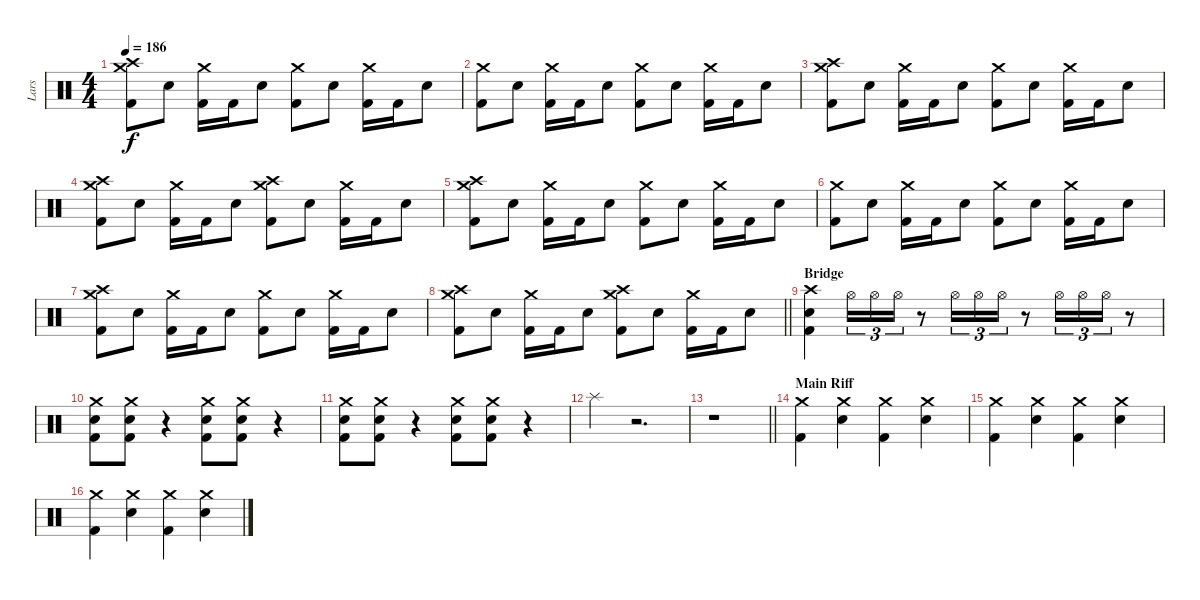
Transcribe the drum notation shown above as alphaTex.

\track ("Lars" "Lars") {instrument percussion}
\staff {score}
\articulation defaults
\ts (4 4)
\tempo 186
\clef neutral
\ks c
("Crash medium (hit)" "Crash high (hit)" "Kick (hit) 2").8{dy f} "Electric Snare (hit)".8 ("Crash medium (hit)" "Kick (hit) 2").16 "Kick (hit) 2".16 "Electric Snare (hit)".8 ("Crash medium (hit)" "Kick (hit) 2").8 "Electric Snare (hit)".8 ("Crash medium (hit)" "Kick (hit) 2").16 "Kick (hit) 2".16 "Electric Snare (hit)".8 |
("Crash medium (hit)" "Kick (hit) 2").8 "Electric Snare (hit)".8 ("Crash medium (hit)" "Kick (hit) 2").16 "Kick (hit) 2".16 "Electric Snare (hit)".8 ("Crash medium (hit)" "Kick (hit) 2").8 "Electric Snare (hit)".8 ("Crash medium (hit)" "Kick (hit) 2").16 "Kick (hit) 2".16 "Electric Snare (hit)".8 |
("Crash medium (hit)" "Crash high (hit)" "Kick (hit) 2").8 "Electric Snare (hit)".8 ("Crash medium (hit)" "Kick (hit) 2").16 "Kick (hit) 2".16 "Electric Snare (hit)".8 ("Crash medium (hit)" "Kick (hit) 2").8 "Electric Snare (hit)".8 ("Crash medium (hit)" "Kick (hit) 2").16 "Kick (hit) 2".16 "Electric Snare (hit)".8 |
("Crash medium (hit)" "Crash high (hit)" "Kick (hit) 2").8 "Electric Snare (hit)".8 ("Crash medium (hit)" "Kick (hit) 2").16 "Kick (hit) 2".16 "Electric Snare (hit)".8 ("Crash medium (hit)" "Crash high (hit)" "Kick (hit) 2").8 "Electric Snare (hit)".8 ("Crash medium (hit)" "Kick (hit) 2").16 "Kick (hit) 2".16 "Electric Snare (hit)".8 |
("Crash medium (hit)" "Crash high (hit)" "Kick (hit) 2").8 "Electric Snare (hit)".8 ("Crash medium (hit)" "Kick (hit) 2").16 "Kick (hit) 2".16 "Electric Snare (hit)".8 ("Crash medium (hit)" "Kick (hit) 2").8 "Electric Snare (hit)".8 ("Crash medium (hit)" "Kick (hit) 2").16 "Kick (hit) 2".16 "Electric Snare (hit)".8 |
("Crash medium (hit)" "Kick (hit) 2").8 "Electric Snare (hit)".8 ("Crash medium (hit)" "Kick (hit) 2").16 "Kick (hit) 2".16 "Electric Snare (hit)".8 ("Crash medium (hit)" "Kick (hit) 2").8 "Electric Snare (hit)".8 ("Crash medium (hit)" "Kick (hit) 2").16 "Kick (hit) 2".16 "Electric Snare (hit)".8 |
("Crash medium (hit)" "Crash high (hit)" "Kick (hit) 2").8 "Electric Snare (hit)".8 ("Crash medium (hit)" "Kick (hit) 2").16 "Kick (hit) 2".16 "Electric Snare (hit)".8 ("Crash medium (hit)" "Kick (hit) 2").8 "Electric Snare (hit)".8 ("Crash medium (hit)" "Kick (hit) 2").16 "Kick (hit) 2".16 "Electric Snare (hit)".8 |
\barLineRight lightlight
("Crash medium (hit)" "Crash high (hit)" "Kick (hit) 2").8 "Electric Snare (hit)".8 ("Crash medium (hit)" "Kick (hit) 2").16 "Kick (hit) 2".16 "Electric Snare (hit)".8 ("Crash medium (hit)" "Crash high (hit)" "Kick (hit) 2").8 "Electric Snare (hit)".8 ("Crash medium (hit)" "Kick (hit) 2").16 "Kick (hit) 2".16 "Electric Snare (hit)".8 |
\section ("" "Bridge")
("Crash high (hit)" "Electric Snare (hit)" "Kick (hit) 2").4 "Hi-Hat (open)".16{tu (3 2)} "Hi-Hat (open)".16{tu (3 2)} "Hi-Hat (open)".16{tu (3 2)} r.8 "Hi-Hat (open)".16{tu (3 2)} "Hi-Hat (open)".16{tu (3 2)} "Hi-Hat (open)".16{tu (3 2)} r.8 "Hi-Hat (open)".16{tu (3 2)} "Hi-Hat (open)".16{tu (3 2)} "Hi-Hat (open)".16{tu (3 2)} r.8 |
("Crash medium (hit)" "Electric Snare (hit)" "Kick (hit) 2").8 ("Crash medium (hit)" "Electric Snare (hit)" "Kick (hit) 2").8 r.4 ("Crash medium (hit)" "Electric Snare (hit)" "Kick (hit) 2").8 ("Crash medium (hit)" "Electric Snare (hit)" "Kick (hit) 2").8 r.4 |
("Crash medium (hit)" "Electric Snare (hit)" "Kick (hit) 2").8 ("Crash medium (hit)" "Electric Snare (hit)" "Kick (hit) 2").8 r.4 ("Crash medium (hit)" "Electric Snare (hit)" "Kick (hit) 2").8 ("Crash medium (hit)" "Electric Snare (hit)" "Kick (hit) 2").8 r.4 |
"Splash (hit)".4 r.2{d} |
\barLineRight lightlight
r.1 |
\section ("" "Main Riff")
("Crash medium (hit)" "Kick (hit) 2").4 ("Crash medium (hit)" "Electric Snare (hit)").4 ("Crash medium (hit)" "Kick (hit) 2").4 ("Crash medium (hit)" "Electric Snare (hit)").4 |
("Crash medium (hit)" "Kick (hit) 2").4 ("Crash medium (hit)" "Electric Snare (hit)").4 ("Crash medium (hit)" "Kick (hit) 2").4 ("Crash medium (hit)" "Electric Snare (hit)").4 |
("Crash medium (hit)" "Kick (hit) 2").4 ("Crash medium (hit)" "Electric Snare (hit)").4 ("Crash medium (hit)" "Kick (hit) 2").4 ("Crash medium (hit)" "Electric Snare (hit)").4
